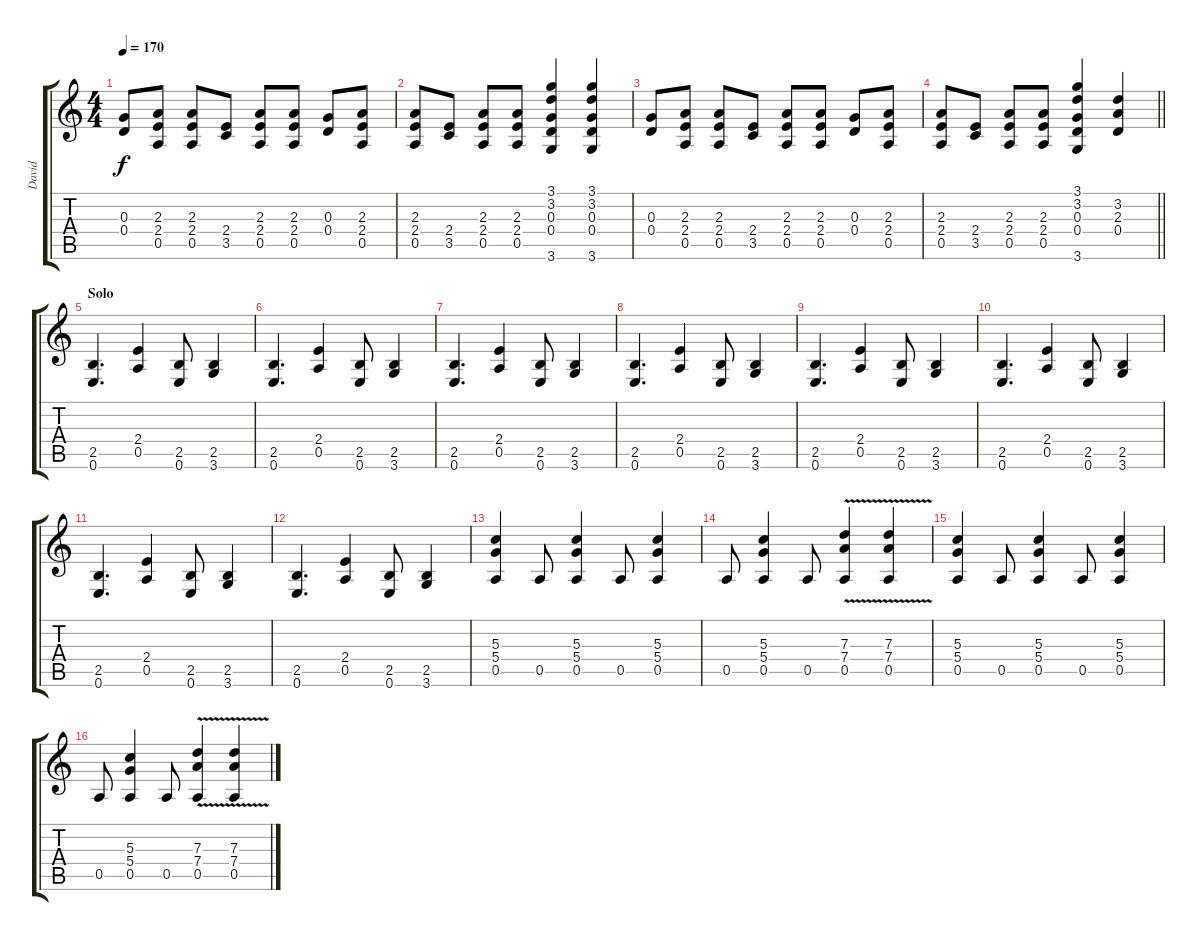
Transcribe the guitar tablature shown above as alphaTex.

\track ("David" "David") {instrument overdrivenguitar}
\staff {score tabs}
\tuning (E4 B3 G3 D3 A2 E2) {hide}
\ts (4 4)
\tempo 170
\clef g2
\ks c
(0.3 0.4).8{dy f} (2.3 2.4 0.5).8 (2.3 2.4 0.5).8 (2.4 3.5).8 (2.3 2.4 0.5).8 (2.3 2.4 0.5).8 (0.3 0.4).8 (2.3 2.4 0.5).8 |
(2.3 2.4 0.5).8 (2.4 3.5).8 (2.3 2.4 0.5).8 (2.3 2.4 0.5).8 (3.1 3.2 0.3 0.4 3.6).4 (3.1 3.2 0.3 0.4 3.6).4 |
(0.3 0.4).8 (2.3 2.4 0.5).8 (2.3 2.4 0.5).8 (2.4 3.5).8 (2.3 2.4 0.5).8 (2.3 2.4 0.5).8 (0.3 0.4).8 (2.3 2.4 0.5).8 |
\barLineRight lightlight
(2.3 2.4 0.5).8 (2.4 3.5).8 (2.3 2.4 0.5).8 (2.3 2.4 0.5).8 (3.1 3.2 0.3 0.4 3.6).4 (3.2 2.3 0.4).4 |
\section ("" "Solo")
(2.5 0.6).4{d} (2.4 0.5).4 (2.5 0.6).8 (2.5 3.6).4 |
(2.5 0.6).4{d} (2.4 0.5).4 (2.5 0.6).8 (2.5 3.6).4 |
(2.5 0.6).4{d} (2.4 0.5).4 (2.5 0.6).8 (2.5 3.6).4 |
(2.5 0.6).4{d} (2.4 0.5).4 (2.5 0.6).8 (2.5 3.6).4 |
(2.5 0.6).4{d} (2.4 0.5).4 (2.5 0.6).8 (2.5 3.6).4 |
(2.5 0.6).4{d} (2.4 0.5).4 (2.5 0.6).8 (2.5 3.6).4 |
(2.5 0.6).4{d} (2.4 0.5).4 (2.5 0.6).8 (2.5 3.6).4 |
(2.5 0.6).4{d} (2.4 0.5).4 (2.5 0.6).8 (2.5 3.6).4 |
(5.3 5.4 0.5).4 0.5.8 (5.3 5.4 0.5).4 0.5.8 (5.3 5.4 0.5).4 |
0.5.8 (5.3 5.4 0.5).4 0.5.8 (7.3 7.4{v} 0.5).4 (7.3 7.4{v} 0.5).4 |
(5.3 5.4 0.5).4 0.5.8 (5.3 5.4 0.5).4 0.5.8 (5.3 5.4 0.5).4 |
0.5.8 (5.3 5.4 0.5).4 0.5.8 (7.3 7.4{v} 0.5).4 (7.3 7.4{v} 0.5).4
